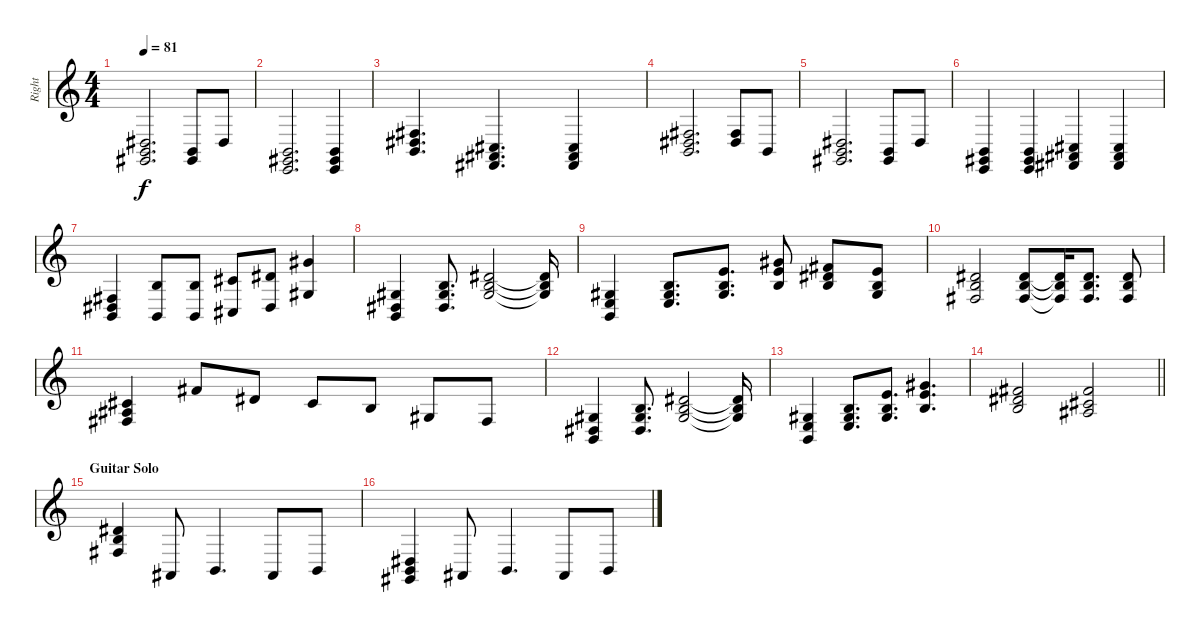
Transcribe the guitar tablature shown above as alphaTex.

\track ("Right" "Right") {instrument acousticgrandpiano bank 4}
\staff {score}
\tuning (Gb4 E2 G2 D2 D2 D2) {hide}
\ts (4 4)
\tempo 81
\clef g2
\ks c
(7.2 8.3 6.4).2{d dy f} (7.2 6.4).8 8.3.8 |
(0.2 4.3 6.4).2{d} (0.2 4.3 6.4).4 |
(11.2 11.3 9.4).4{d} (6.2 6.3 4.4).4{d} (6.2 6.3 4.4).4 |
(11.2 11.3 9.4).2{d} (11.2 11.3).8 9.4.8 |
(7.2 8.3 6.4).2{d} (7.2 6.4).8 8.3.8 |
(0.2 4.3 6.4).4 (0.2 4.3 6.4).4 (6.2 6.3 4.4).4 (6.2 6.3 4.4).4 |
(11.2 11.3 9.4).4 (16.3 9.4).8 (16.3 9.4).8 (18.3 11.4).8 (20.3 13.4).8 (25.3 18.4).4 |
(13.3 9.4 13.5).4 (16.2 16.3 13.4).8{d} (19.2 20.3 18.4).2 (19.2{t} 20.3{t} 18.4{t}).16 |
(12.2 13.3 9.4).4 (16.2 16.3 14.4).8{d} (19.2 21.3 18.4).8{d} (24.2 25.3 21.4).8 (23.2 23.3 21.4).8 (21.3 18.4 21.5).8 |
(19.2 20.3 16.4).2 (19.2 20.3 16.4).8 (19.2{t} 20.3{t} 16.4{t}).16 (19.2 20.3 16.4).8{d} (19.2 20.3 16.4).8 |
(18.2 18.3 16.4).4 0.1.8 20.3.8 18.3.8 19.2.8 18.4.8 16.4.8 |
(13.3 9.4 13.5).4 (16.2 16.3 13.4).8{d} (19.2 20.3 18.4).2 (19.2{t} 20.3{t} 18.4{t}).16 |
(12.2 13.3 9.4).4 (16.2 16.3 14.4).8{d} (19.2 21.3 18.4).8{d} (24.2 25.3 21.4).4{d} |
\barLineRight lightlight
(23.2 23.3 21.4).2 (0.1 21.2 20.4).2 |
\section ("" "Guitar Solo")
(19.2 20.3 16.4).4 8.4.8 9.4.4{d} 8.4.8 9.4.8 |
(7.2 8.3 6.4).4 6.2.8 7.2.4{d} 6.2.8 7.2.8
